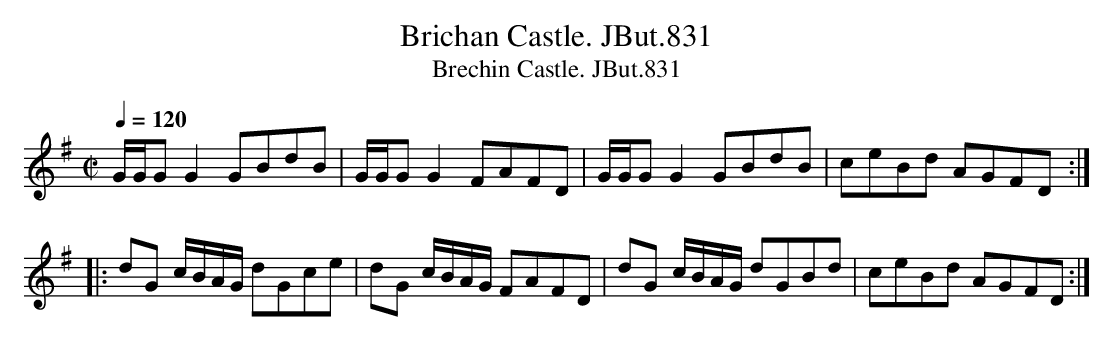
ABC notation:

X:1
T:Brichan Castle. JBut.831
T:Brechin Castle. JBut.831
M:C|
L:1/8
Q:1/4=120
K:G
G/G/G G2 GBdB|G/G/G G2 FAFD|G/G/G G2 GBdB|ceBd AGFD:|
|:dG c/B/A/G/ dGce|dG c/B/A/G/ FAFD|dG c/B/A/G/ dGBd|ceBd AGFD:|
